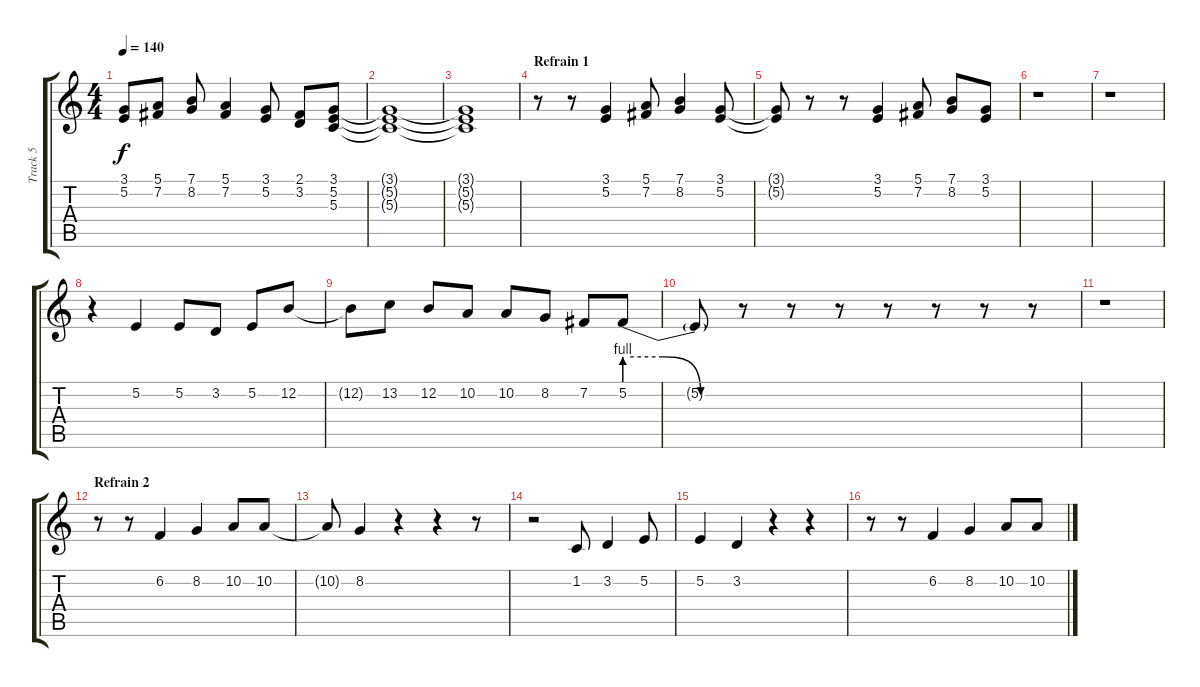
\track ("Track 5" "Track 5") {instrument clarinet}
\staff {score tabs}
\tuning (E4 B3 G3 D3 A2 E2) {hide}
\ts (4 4)
\tempo 140
\clef g2
\ks c
(3.1 5.2).8{dy f} (5.1 7.2).8 (7.1 8.2).8 (5.1 7.2).4 (3.1 5.2).8 (2.1 3.2).8 (3.1 5.2 5.3).8 |
(3.1{t} 5.2{t} 5.3{t}).1 |
(3.1{t} 5.2{t} 5.3{t}).1 |
\section ("" "Refrain 1")
r.8 r.8 (3.1 5.2).4 (5.1 7.2).8 (7.1 8.2).4 (3.1 5.2).8 |
(3.1{t} 5.2{t}).8 r.8 r.8 (3.1 5.2).4 (5.1 7.2).8 (7.1 8.2).8 (3.1 5.2).8 |
r.1 |
r.1 |
r.4 5.2.4 5.2.8 3.2.8 5.2.8 12.2.8 |
12.2{t}.8 13.2.8 12.2.8 10.2.8 10.2.8 8.2.8 7.2.8 5.2{be (custom 0 4 20 4 40 0 60 0)}.8 |
5.2{t}.8 r.8 r.8 r.8 r.8 r.8 r.8 r.8 |
r.1 |
\section ("" "Refrain 2")
r.8 r.8 6.2.4 8.2.4 10.2.8 10.2.8 |
10.2{t}.8 8.2.4 r.4 r.4 r.8 |
r.2 1.2.8 3.2.4 5.2.8 |
5.2.4 3.2.4 r.4 r.4 |
r.8 r.8 6.2.4 8.2.4 10.2.8 10.2.8
